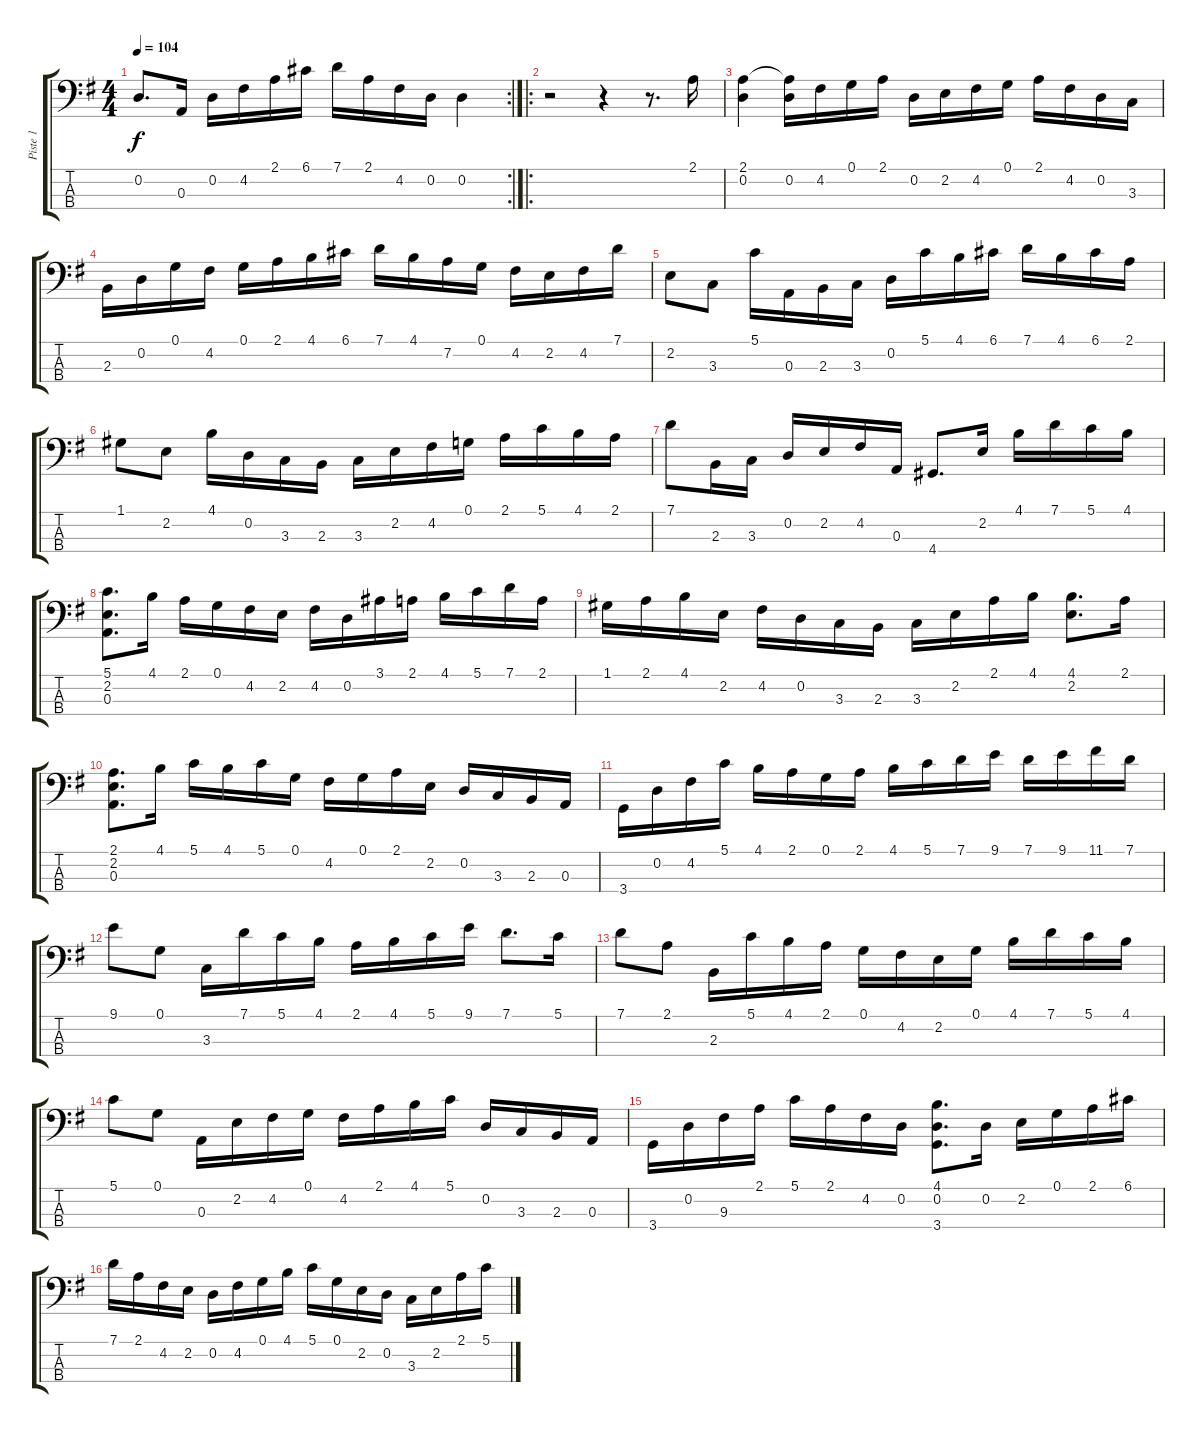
\track ("Piste 1" "Piste 1") {instrument electricbassfinger}
\staff {score tabs}
\tuning (G2 D2 A1 E1) {hide}
\rc 2
\ts (4 4)
\tempo 104
\clef f4
\ks g
0.2.8{d dy f} 0.3.16 0.2.16 4.2.16 2.1.16 6.1.16 7.1.16 2.1.16 4.2.16 0.2.16 0.2.4 |
\ro
r.2 r.4 r.8{d} 2.1.16 |
(2.1 0.2).4 (2.1{t} 0.2).16 4.2.16 0.1.16 2.1.16 0.2.16 2.2.16 4.2.16 0.1.16 2.1.16 4.2.16 0.2.16 3.3.16 |
2.3.16 0.2.16 0.1.16 4.2.16 0.1.16 2.1.16 4.1.16 6.1.16 7.1.16 4.1.16 7.2.16 0.1.16 4.2.16 2.2.16 4.2.16 7.1.16 |
2.2.8 3.3.8 5.1.16 0.3.16 2.3.16 3.3.16 0.2.16 5.1.16 4.1.16 6.1.16 7.1.16 4.1.16 6.1.16 2.1.16 |
1.1.8 2.2.8 4.1.16 0.2.16 3.3.16 2.3.16 3.3.16 2.2.16 4.2.16 0.1.16 2.1.16 5.1.16 4.1.16 2.1.16 |
7.1.8 2.3.16 3.3.16 0.2.16 2.2.16 4.2.16 0.3.16 4.4.8{d} 2.2.16 4.1.16 7.1.16 5.1.16 4.1.16 |
(5.1 2.2 0.3).8{d} 4.1.16 2.1.16 0.1.16 4.2.16 2.2.16 4.2.16 0.2.16 3.1.16 2.1.16 4.1.16 5.1.16 7.1.16 2.1.16 |
1.1.16 2.1.16 4.1.16 2.2.16 4.2.16 0.2.16 3.3.16 2.3.16 3.3.16 2.2.16 2.1.16 4.1.16 (4.1 2.2).8{d} 2.1.16 |
(2.1 2.2 0.3).8{d} 4.1.16 5.1.16 4.1.16 5.1.16 0.1.16 4.2.16 0.1.16 2.1.16 2.2.16 0.2.16 3.3.16 2.3.16 0.3.16 |
3.4.16 0.2.16 4.2.16 5.1.16 4.1.16 2.1.16 0.1.16 2.1.16 4.1.16 5.1.16 7.1.16 9.1.16 7.1.16 9.1.16 11.1.16 7.1.16 |
9.1.8 0.1.8 3.3.16 7.1.16 5.1.16 4.1.16 2.1.16 4.1.16 5.1.16 9.1.16 7.1.8{d} 5.1.16 |
7.1.8 2.1.8 2.3.16 5.1.16 4.1.16 2.1.16 0.1.16 4.2.16 2.2.16 0.1.16 4.1.16 7.1.16 5.1.16 4.1.16 |
5.1.8 0.1.8 0.3.16 2.2.16 4.2.16 0.1.16 4.2.16 2.1.16 4.1.16 5.1.16 0.2.16 3.3.16 2.3.16 0.3.16 |
3.4.16 0.2.16 9.3.16 2.1.16 5.1.16 2.1.16 4.2.16 0.2.16 (4.1 0.2 3.4).8{d} 0.2.16 2.2.16 0.1.16 2.1.16 6.1.16 |
7.1.16 2.1.16 4.2.16 2.2.16 0.2.16 4.2.16 0.1.16 4.1.16 5.1.16 0.1.16 2.2.16 0.2.16 3.3.16 2.2.16 2.1.16 5.1.16
